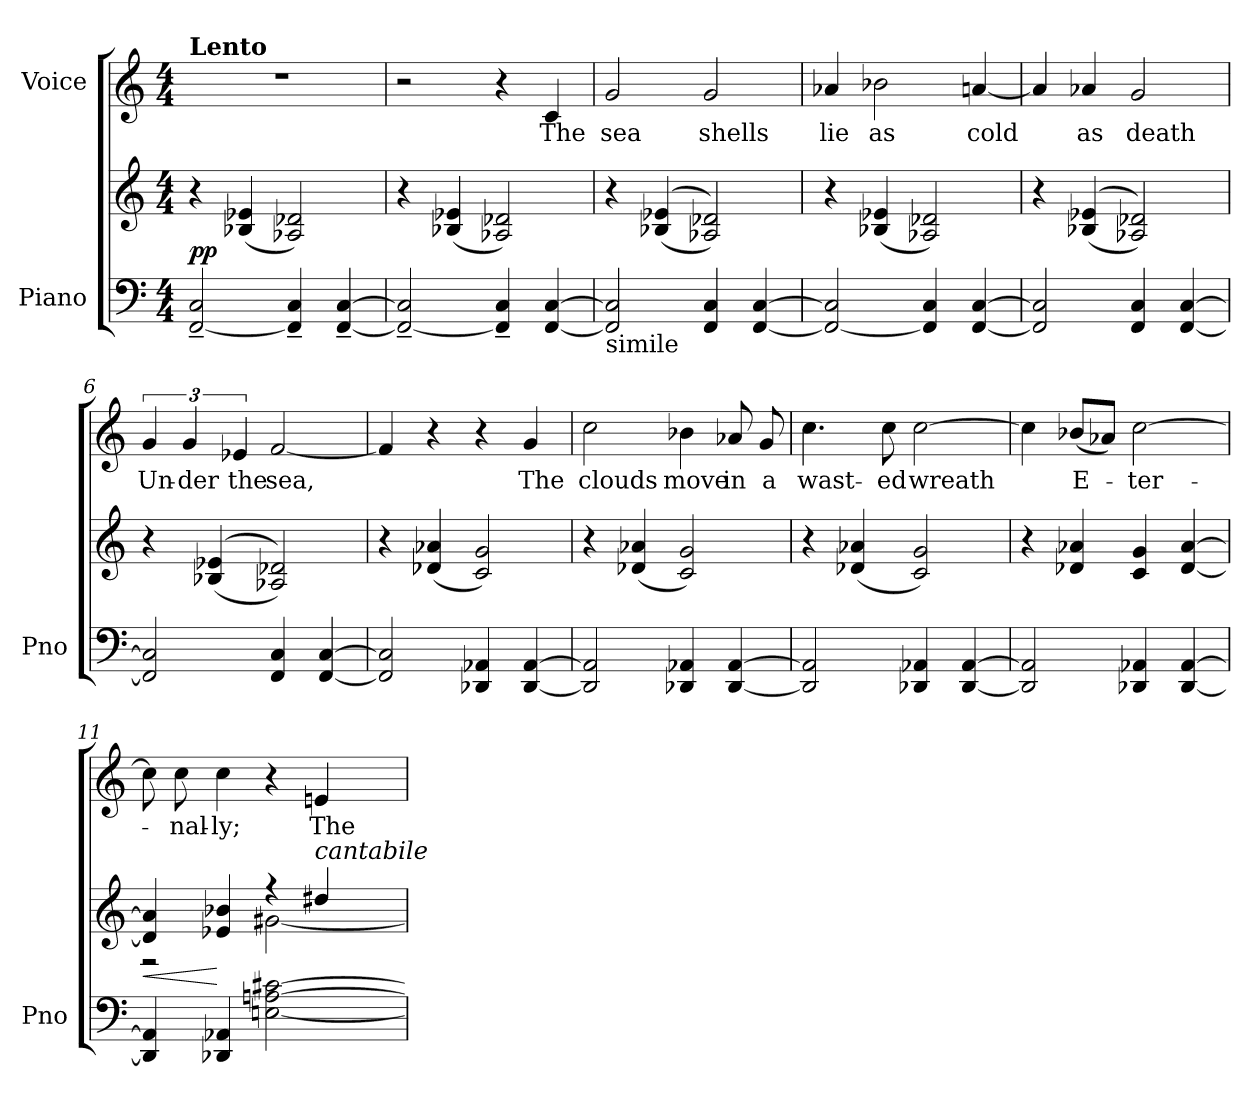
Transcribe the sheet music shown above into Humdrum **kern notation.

**kern	**kern	**dynam	**kern	**text
*part2	*part2	*part2	*part1	*part1
*staff3	*staff2	*staff2/3	*staff1	*staff1
*I"Piano	*	*	*I"Voice	*
*I'Pno	*	*	*	*
*clefF4	*clefG2	*	*clefG2	*
*k[]	*k[]	*	*k[]	*
*M4/4	*M4/4	*	*M4/4	*
=1	=1	=1	=1	=1
!	!	!	!LO:TX:a:B:t=Lento	!
!	!	!LO:DY:a=2	!	!
[2FF/~ 2C/~	4r	pp	1r	.
.	(>4B-X/ 4e-X/	.	.	.
4FF/]~ 4C/~	2A-X/ 2d-X/)	.	.	.
[4FF/~ [4C/~	.	.	.	.
=2	=2	=2	=2	=2
2FF/_~ 2C/]~	4r	.	2r	.
.	(>4B-X/ 4e-X/	.	.	.
4FF/]~ 4C/~	2A-X/ 2d-X/)	.	4r	.
!	!	!	!	!LO:LY:b
[4FF/ [4C/	.	.	4c/	The
=3	=3	=3	=3	=3
!LO:TX:b:t=simile	!	!	!	!
!	!	!	!	!LO:LY:b
2FF/] 2C/]	4r	.	2g/	sea
.	(>(>4B-X/ 4e-X/	.	.	.
!	!	!	!	!LO:LY:b
4FF/ 4C/	2A-X/ 2d-X/))	.	2g/	shells
[4FF/ [4C/	.	.	.	.
!!LO:LB:g=z
=4	=4	=4	=4	=4
!	!	!	!	!LO:LY:b
2FF/_ 2C/]	4r	.	4a-X/	lie
!	!	!	!	!LO:LY:b
.	(>4B-X/ 4e-X/	.	2b-X\	as
4FF/] 4C/	2A-X/ 2d-X/)	.	.	.
!	!	!	!	!LO:LY:b
[4FF/ [4C/	.	.	[4an/	cold
=5	=5	=5	=5	=5
2FF/] 2C/]	4r	.	4a/]	.
!	!	!	!	!LO:LY:b
.	(>(>4B-X/ 4e-X/	.	4a-X/	as
!	!	!	!	!LO:LY:b
4FF/ 4C/	2A-X/ 2d-X/))	.	2g/	death
[4FF/ [4C/	.	.	.	.
=6	=6	=6	=6	=6
!	!	!	!	!LO:LY:b
2FF/] 2C/]	4r	.	6g/	Un-
!	!	!	!	!LO:LY:b
.	.	.	6g/	-der
.	(>(>4B-X/ 4e-X/	.	.	.
!	!	!	!	!LO:LY:b
.	.	.	6e-X/	the
!	!	!	!	!LO:LY:b
4FF/ 4C/	2A-X/ 2d-X/))	.	[2f/	sea,
[4FF/ [4C/	.	.	.	.
!!LO:LB:g=z
=7	=7	=7	=7	=7
2FF/] 2C/]	4r	.	4f/]	.
.	(>4d-X/ 4a-X/	.	4r	.
4DD-X/ 4AA-X/	2c/ 2g/)	.	4r	.
!	!	!	!	!LO:LY:b
[4DD-/ [4AA-/	.	.	4g/	The
=8	=8	=8	=8	=8
!	!	!	!	!LO:LY:b
2DD-/] 2AA-/]	4r	.	2cc\	clouds
.	(>4d-X/ 4a-X/	.	.	.
!	!	!	!	!LO:LY:b
4DD-X/ 4AA-X/	2c/ 2g/)	.	4b-X\	move
!	!	!	!	!LO:LY:b
[4DD-/ [4AA-/	.	.	8a-X/	in
!	!	!	!	!LO:LY:b
.	.	.	8g/	a
=9	=9	=9	=9	=9
!	!	!	!	!LO:LY:b
2DD-/] 2AA-/]	4r	.	4.cc\	wast-
.	(>4d-X/ 4a-X/	.	.	.
!	!	!	!	!LO:LY:b
.	.	.	8cc\	-ed
!	!	!	!	!LO:LY:b
4DD-X/ 4AA-X/	2c/ 2g/)	.	[2cc\	wreath
[4DD-/ [4AA-/	.	.	.	.
!!LO:PB:g=z
=10	=10	=10	=10	=10
2DD-/] 2AA-/]	4r	.	4cc\]	.
!	!	!	!	!LO:LY:b
.	4d-X/ 4a-X/	.	(8b-X/L	E-
.	.	.	8a-X/J)	.
!	!	!	!	!LO:LY:b
4DD-X/ 4AA-X/	4c/ 4g/	.	[2cc\	ter-
[4DD-/ [4AA-/	[4d-/ [4a-/	.	.	.
=11	=11	=11	=11	=11
!	!	!LO:HP:b	!	!
*	*^	*	*	*
4DD-/] 4AA-/]	4d-/] 4a-/]	2r	<	8cc\]	.
!	!	!	!	!	!LO:LY:b
.	.	.	.	8cc\	-nal-
!	!	!	!	!	!LO:LY:b
4DD-X/ 4AA-X/	4e-X/ 4b-X/	.	[	4cc\	-ly;
[2En\ [2An\ [2c#X\	4r	[2g#X\	.	4r	.
!	!LO:TX:a:i:t=cantabile	!	!	!	!
!	!	!	!	!	!LO:LY:b
.	4dd#X/	.	.	4en/	The
*	*v	*v	*	*	*
=	=	=	=	=
*-	*-	*-	*-	*-
